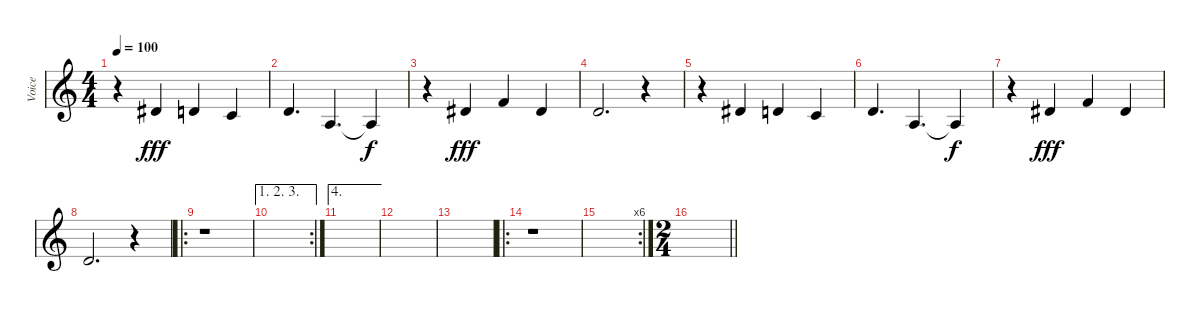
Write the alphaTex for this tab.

\track ("Voice" "Voice") {instrument baritonesax}
\staff {score}
\tuning (E4 B3 G3 D3 A2 E2) {hide}
\ts (4 4)
\tempo 100
\clef g2
\ks c
r.4{dy fff} 4.2.4 3.2.4 1.2.4 |
3.2.4{d} 2.3.4{d} 2.3{t}.4{dy f} |
r.4 4.2.4{dy fff} 6.2.4 4.2.4 |
3.2.2{d} r.4 |
r.4 4.2.4 3.2.4 1.2.4 |
3.2.4{d} 2.3.4{d} 2.3{t}.4{dy f} |
r.4 4.2.4{dy fff} 6.2.4 4.2.4 |
3.2.2{d} r.4 |
\ro
r.1 |
\ae (1 2 3)
\rc 2
|
\ae 4
|
|
|
\ro
r.1 |
\rc 6
|
\ts (2 4)
\barLineRight lightlight
